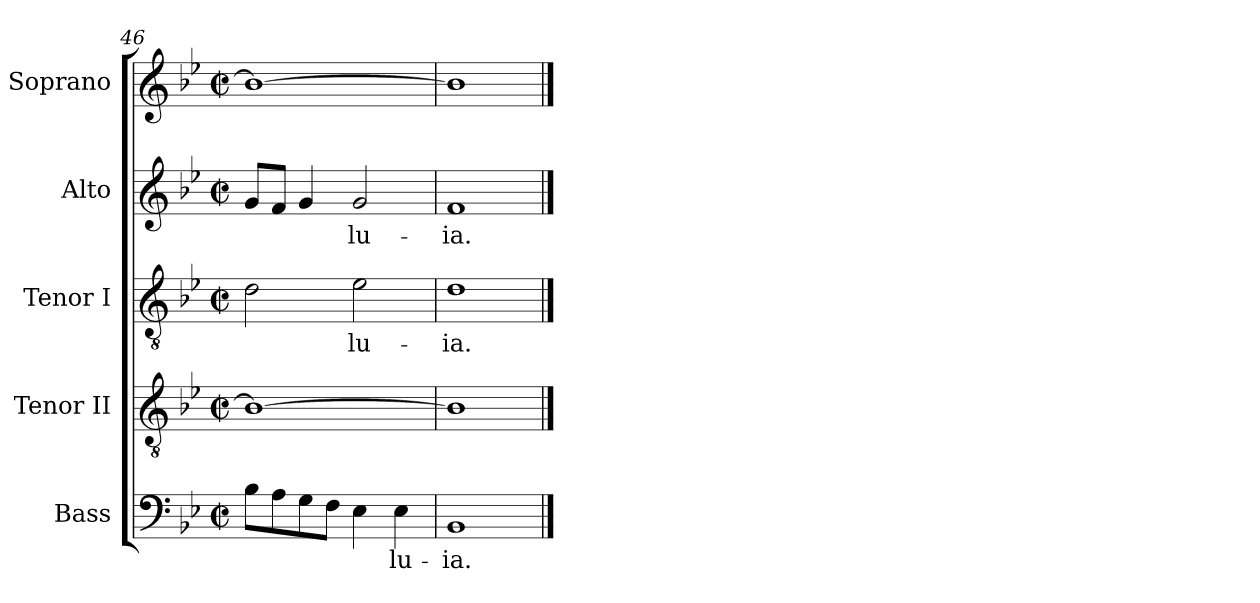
**kern	**text	**kern	**kern	**text	**kern	**text	**kern
*part5	*part5	*part4	*part3	*part3	*part2	*part2	*part1
*staff5	*staff5	*staff4	*staff3	*staff3	*staff2	*staff2	*staff1
*I"Bass	*	*I"Tenor II	*I"Tenor I	*	*I"Alto	*	*I"Soprano
*I'B.	*	*I'T. II	*I'T. I	*	*I'A.	*	*I'S.
*clefF4	*	*clefGv2	*clefGv2	*	*clefG2	*	*clefG2
*	*	*ITrd7c12	*ITrd7c12	*	*	*	*
*k[b-e-]	*	*k[b-e-]	*k[b-e-]	*	*k[b-e-]	*	*k[b-e-]
*B-:	*	*B-:	*B-:	*	*B-:	*	*B-:
*M2/2	*	*M2/2	*M2/2	*	*M2/2	*	*M2/2
*met(c|)	*	*met(c|)	*met(c|)	*	*met(c|)	*	*met(c|)
=46	=46	=46	=46	=46	=46	=46	=46
8B-i\L	.	1BB-i_<	2Di\	.	8gi/L	.	1b-i_<
8Ai\	.	.	.	.	8fi/J	.	.
8Gi\	.	.	.	.	4gi/	.	.
8Fi\J	.	.	.	.	.	.	.
!	!	!	!	!LO:LY:b:color=#000000	!	!	!
!	!	!	!	!	!	!LO:LY:b:color=#000000	!
4E-i\	.	.	2E-i\	-lu-	2gi/	-lu-	.
!	!LO:LY:b:color=#000000	!	!	!	!	!	!
4E-i\	-lu-	.	.	.	.	.	.
=47	=47	=47	=47	=47	=47	=47	=47
!	!LO:LY:b:color=#000000	!	!	!	!	!	!
!	!	!	!	!LO:LY:b:color=#000000	!	!	!
!	!	!	!	!	!	!LO:LY:b:color=#000000	!
1BB-i	-ia.	1BB-i]	1Di	-ia.	1fi	-ia.	1b-i]
==	==	==	==	==	==	==	==
*-	*-	*-	*-	*-	*-	*-	*-
